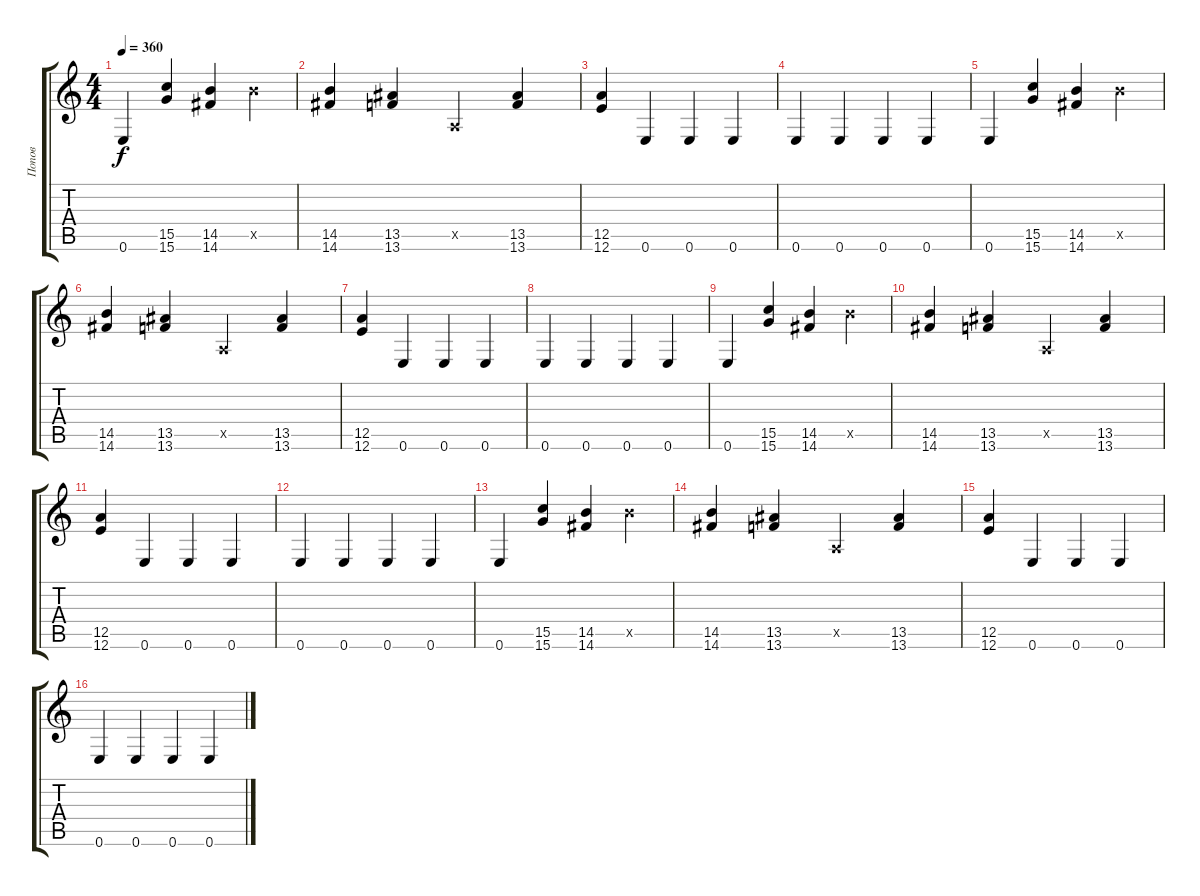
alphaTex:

\track ("Попов" "Попов") {instrument overdrivenguitar}
\staff {score tabs}
\tuning (E4 B3 G3 D3 A2 E2) {hide}
\ts (4 4)
\tempo 360
\clef g2
\ks c
0.6.4{dy f} (15.5 15.6).4 (14.5 14.6).4 14.5{x}.4 |
(14.5 14.6).4 (13.5 13.6).4 0.5{x}.4 (13.5 13.6).4 |
(12.5 12.6).4 0.6.4 0.6.4 0.6.4 |
0.6.4 0.6.4 0.6.4 0.6.4 |
0.6.4 (15.5 15.6).4 (14.5 14.6).4 14.5{x}.4 |
(14.5 14.6).4 (13.5 13.6).4 0.5{x}.4 (13.5 13.6).4 |
(12.5 12.6).4 0.6.4 0.6.4 0.6.4 |
0.6.4 0.6.4 0.6.4 0.6.4 |
0.6.4 (15.5 15.6).4 (14.5 14.6).4 14.5{x}.4 |
(14.5 14.6).4 (13.5 13.6).4 0.5{x}.4 (13.5 13.6).4 |
(12.5 12.6).4 0.6.4 0.6.4 0.6.4 |
0.6.4 0.6.4 0.6.4 0.6.4 |
0.6.4 (15.5 15.6).4 (14.5 14.6).4 14.5{x}.4 |
(14.5 14.6).4 (13.5 13.6).4 0.5{x}.4 (13.5 13.6).4 |
(12.5 12.6).4 0.6.4 0.6.4 0.6.4 |
0.6.4 0.6.4 0.6.4 0.6.4
